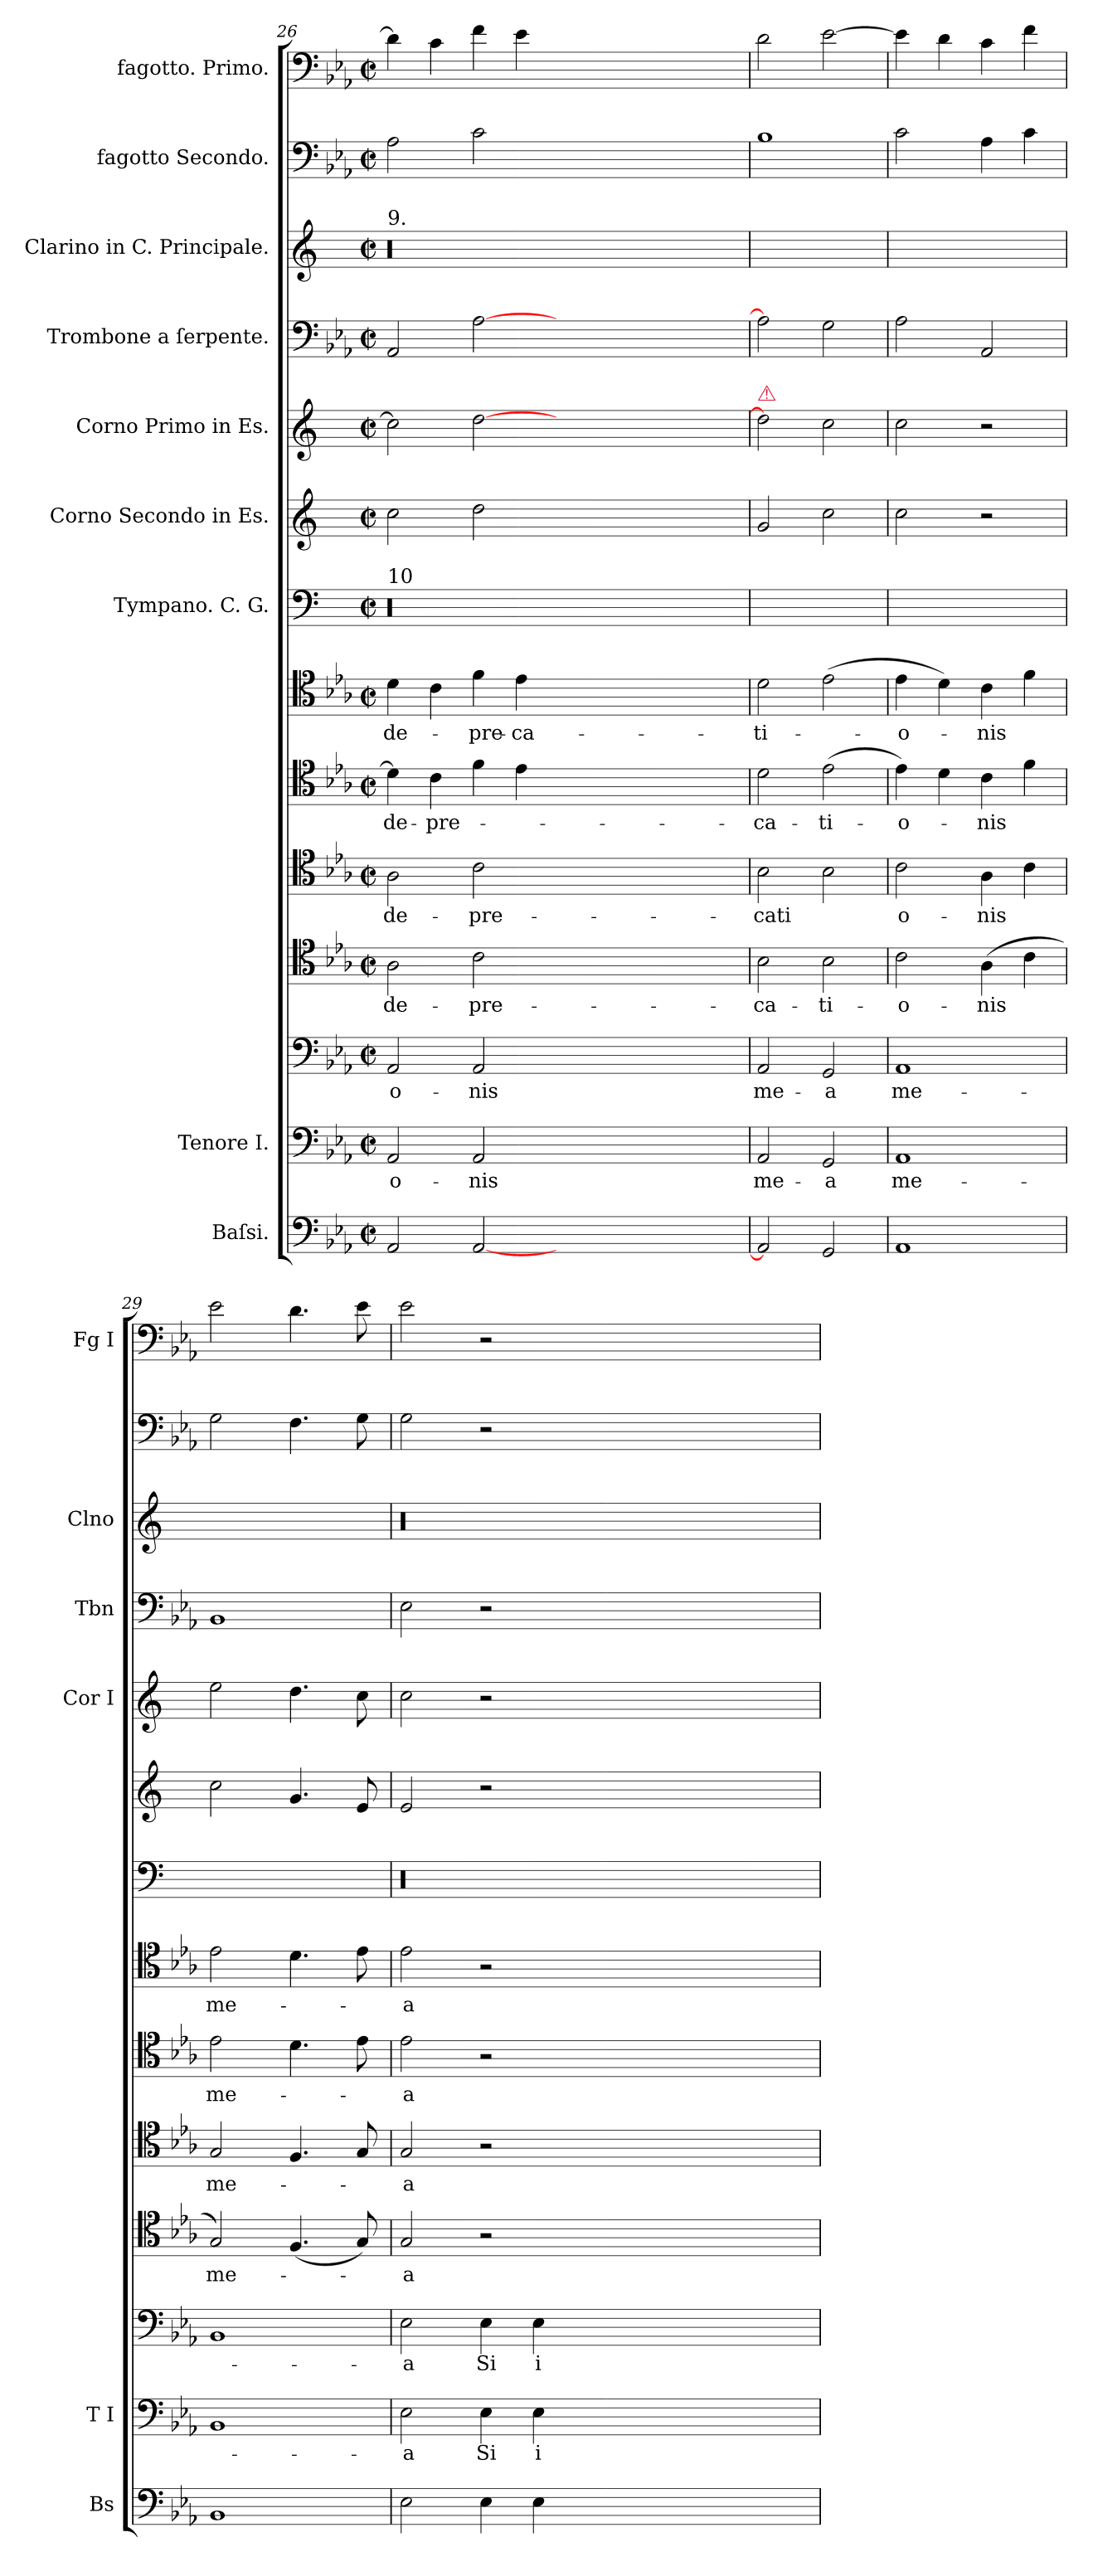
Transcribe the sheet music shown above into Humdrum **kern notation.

**kern	**kern	**text	**kern	**text	**kern	**text	**kern	**text	**kern	**text	**kern	**text	**kern	**kern	**kern	**kern	**kern	**kern	**kern
*part9	*part8	*part8	*part8	*part8	*part8	*part8	*part8	*part8	*part8	*part8	*part8	*part8	*part7	*part6	*part5	*part4	*part3	*part2	*part1
*staff14	*staff13	*staff13	*staff12	*staff12	*staff11	*staff11	*staff10	*staff10	*staff9	*staff9	*staff8	*staff8	*staff7	*staff6	*staff5	*staff4	*staff3	*staff2	*staff1
*I"Baſsi.	*I"Tenore I.	*	*	*	*	*	*	*	*	*	*	*	*I"Tympano. C. G.	*I"Corno Secondo in Es.	*I"Corno Primo in Es.	*I"Trombone a ſerpente.	*I"Clarino in C. Principale.	*I"fagotto Secondo.	*I"fagotto. Primo.
*I'Bs	*I'T I	*	*	*	*	*	*	*	*	*	*	*	*	*	*I'Cor I	*I'Tbn	*I'Clno	*	*I'Fg I
*clefF4	*clefF4	*	*clefF4	*	*clefC4	*	*clefC4	*	*clefC4	*	*clefC4	*	*clefF4	*clefG2	*clefG2	*clefF4	*clefG2	*clefF4	*clefF4
*	*	*	*	*	*	*	*	*	*	*	*	*	*	*ITrd5c9	*ITrd5c9	*	*	*	*
*k[b-e-a-]	*k[b-e-a-]	*	*k[b-e-a-]	*	*k[b-e-a-]	*	*k[b-e-a-]	*	*k[b-e-a-]	*	*k[b-e-a-]	*	*k[]	*k[b-e-a-]	*k[b-e-a-]	*k[b-e-a-]	*k[]	*k[b-e-a-]	*k[b-e-a-]
*E-:	*E-:	*	*E-:	*	*E-:	*	*E-:	*	*E-:	*	*E-:	*	*	*E-:	*E-:	*E-:	*	*E-:	*E-:
*M2/2	*M2/2	*	*M2/2	*	*M2/2	*	*M2/2	*	*M2/2	*	*M2/2	*	*M2/2	*M2/2	*M2/2	*M2/2	*M2/2	*M2/2	*M2/2
*met(c|)	*met(c|)	*	*met(c|)	*	*met(c|)	*	*met(c|)	*	*met(c|)	*	*met(c|)	*	*met(c|)	*met(c|)	*met(c|)	*met(c|)	*met(c|)	*met(c|)	*met(c|)
=26	=26	=26	=26	=26	=26	=26	=26	=26	=26	=26	=26	=26	=26	=26	=26	=26	=26	=26	=26
!	!	!	!	!	!	!	!	!	!	!	!	!	!	!	!	!	!LO:TX:a:t=9.	!	!
!	!	!	!	!	!	!	!	!	!	!	!	!	!LO:TX:a:t=10	!	!	!	!	!	!
2AA-/	2AA-/	-o-	2AA-/	-o-	2A-\	de-	2A-\	de-	4d\]	de-	4d\	de-	00r	2e-\	2e-\]	2AA-/	00r	2A-\	4d\]
.	.	.	.	.	.	.	.	.	4c\	-pre-	4c\	.	.	.	.	.	.	.	4c\
[2AA-/	2AA-/	-nis	2AA-/	-nis	2c\	-pre-	2c\	-pre-	4f\	.	4f\	-pre-	.	2f\	[2f\	[2A-\	.	2c\	4f\
.	.	.	.	.	.	.	.	.	4e-\	.	4e-\	-ca-	.	.	.	.	.	.	4e-\
0.ryy	0.ryy	.	0.ryy	.	0.ryy	.	0.ryy	.	0.ryy	.	0.ryy	.	.	0.ryy	0.ryy	0.ryy	.	0.ryy	0.ryy
=27	=27	=27	=27	=27	=27	=27	=27	=27	=27	=27	=27	=27	=27	=27	=27	=27	=27	=27	=27
!	!	!	!	!	!	!	!	!	!	!	!	!	!	!	!LO:TX:a:color=crimson:t=⚠	!	!	!	!
2AA-/]	2AA-/	me-	2AA-/	me-	2B-\	-ca-	2B-\	-cati	2d\	-ca-	2d\	-ti-	1ryy	2B-/	2f\]	2A-]	1ryy	1B-\	2d\
2GG/	2GG/	-a	2GG/	-a	2B-\	-ti-	2B-\	.	(>2e-\	-ti-	(>2e-\	.	.	2e-\	2e-\	2G\	.	.	[2e-\
=28	=28	=28	=28	=28	=28	=28	=28	=28	=28	=28	=28	=28	=28	=28	=28	=28	=28	=28	=28
1AA-/	1AA-/	me-	1AA-/	me-	2c\	-o-	2c\	-o-	4e-\)	-o-	4e-\	-o-	1ryy	2e-\	2e-\	2A-\	1ryy	2c\	4e-\]
.	.	.	.	.	.	.	.	.	4d\	.	4d\)	.	.	.	.	.	.	.	4d\
.	.	.	.	.	(>4A-\	-nis	4A-\	-nis	4c\	-nis	4c\	-nis	.	2r	2r	2AA-/	.	4A-\	4c\
.	.	.	.	.	4c\	.	4c\	.	4f\	.	4f\	.	.	.	.	.	.	4c\	4f\
=29	=29	=29	=29	=29	=29	=29	=29	=29	=29	=29	=29	=29	=29	=29	=29	=29	=29	=29	=29
1BB-/	1BB-/	.	1BB-/	.	2G/)	me-	2G/	me-	2e-\	me-	2e-\	me-	1ryy	2e-\	2g\	1BB-/	1ryy	2G\	2e-\
.	.	.	.	.	(<4.F/	.	4.F/	.	4.d\	.	4.d\	.	.	4.B-/	4.f\	.	.	4.F\	4.d\
.	.	.	.	.	8G/)	.	8G/	.	8e-\	.	8e-\	.	.	8G/	8e-\	.	.	8G\	8e-\
=30	=30	=30	=30	=30	=30	=30	=30	=30	=30	=30	=30	=30	=30	=30	=30	=30	=30	=30	=30
2E-\	2E-\	-a	2E-\	-a	2G/	-a	2G/	-a	2e-\	-a	2e-\	-a	00r	2G/	2e-\	2E-\	00r	2G\	2e-\
4E-\	4E-\	Si	4E-\	Si	2r	.	2r	.	2r	.	2r	.	.	2r	2r	2r	.	2r	2r
4E-\	4E-\	i-	4E-\	i-	.	.	.	.	.	.	.	.	.	.	.	.	.	.	.
0.ryy	0.ryy	.	0.ryy	.	0.ryy	.	0.ryy	.	0.ryy	.	0.ryy	.	.	0.ryy	0.ryy	0.ryy	.	0.ryy	0.ryy
=	=	=	=	=	=	=	=	=	=	=	=	=	=	=	=	=	=	=	=
*-	*-	*-	*-	*-	*-	*-	*-	*-	*-	*-	*-	*-	*-	*-	*-	*-	*-	*-	*-
